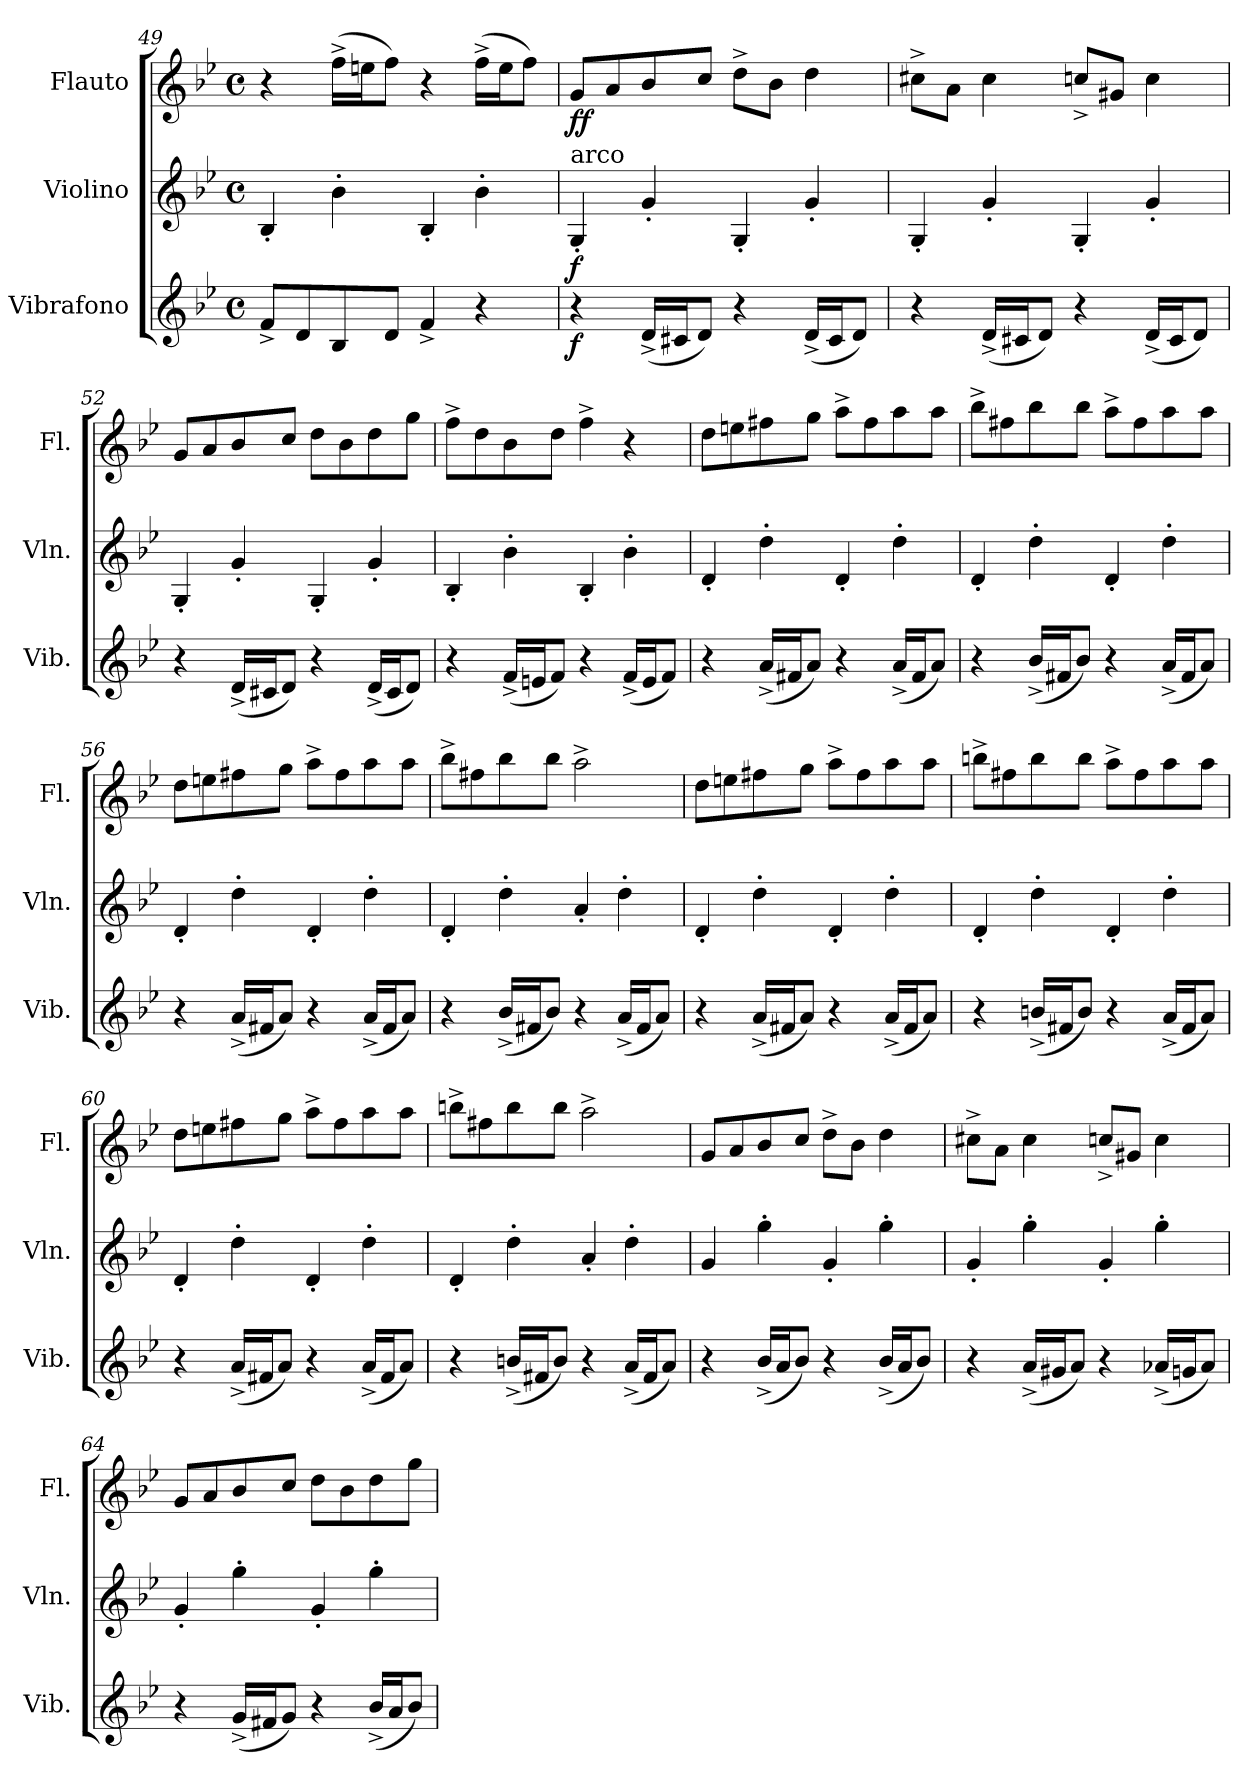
**kern	**dynam	**kern	**dynam	**kern	**dynam
*part3	*part3	*part2	*part2	*part1	*part1
*staff3	*staff3	*staff2	*staff2	*staff1	*staff1
*I"Vibrafono	*	*I"Violino	*	*I"Flauto	*
*I'Vib.	*	*I'Vln.	*	*I'Fl.	*
!!LO:LB:g=z
*clefG2	*	*clefG2	*	*clefG2	*
*k[b-e-]	*	*k[b-e-]	*	*k[b-e-]	*
*M4/4	*	*M4/4	*	*M4/4	*
*met(c)	*	*met(c)	*	*met(c)	*
=49	=49	=49	=49	=49	=49
8f^/L	.	4B-'/	.	4r	.
8d/	.	.	.	.	.
8B-/	.	4b-'\	.	(16ff^\LL	.
.	.	.	.	16een\J	.
8d/J	.	.	.	8ff\J)	.
4f^/	.	4B-'/	.	4r	.
4r	.	4b-'\	.	(16ff^\LL	.
.	.	.	.	16ee\J	.
.	.	.	.	8ff\J)	.
=50	=50	=50	=50	=50	=50
!	!	!LO:TX:a:t=arco	!	!	!
!	!LO:DY:b	!	!LO:DY:b	!	!LO:DY:b
4r	f	4G'/	f	8g/L	ff
.	.	.	.	8a/	.
(16d^/LL	.	4g'/	.	8b-/	.
16c#X/J	.	.	.	.	.
8d/J)	.	.	.	8cc/J	.
4r	.	4G'/	.	8dd^\L	.
.	.	.	.	8b-\J	.
(16d^/LL	.	4g'/	.	4dd\	.
16c#/J	.	.	.	.	.
8d/J)	.	.	.	.	.
=51	=51	=51	=51	=51	=51
4r	.	4G'/	.	8cc#X^\L	.
.	.	.	.	8a\J	.
(16d^/LL	.	4g'/	.	4cc#\	.
16c#X/J	.	.	.	.	.
8d/J)	.	.	.	.	.
4r	.	4G'/	.	8ccn^/L	.
.	.	.	.	8g#X/J	.
(16d^/LL	.	4g'/	.	4cc\	.
16c#/J	.	.	.	.	.
8d/J)	.	.	.	.	.
!!LO:PB:g=z
=52	=52	=52	=52	=52	=52
4r	.	4G'/	.	8g/L	.
.	.	.	.	8a/	.
(16d^/LL	.	4g'/	.	8b-/	.
16c#X/J	.	.	.	.	.
8d/J)	.	.	.	8cc/J	.
4r	.	4G'/	.	8dd\L	.
.	.	.	.	8b-\	.
(16d^/LL	.	4g'/	.	8dd\	.
16c#/J	.	.	.	.	.
8d/J)	.	.	.	8gg\J	.
=53	=53	=53	=53	=53	=53
4r	.	4B-'/	.	8ff^\L	.
.	.	.	.	8dd\	.
(16f^/LL	.	4b-'\	.	8b-\	.
16en/J	.	.	.	.	.
8f/J)	.	.	.	8dd\J	.
4r	.	4B-'/	.	4ff^\	.
(16f^/LL	.	4b-'\	.	4r	.
16e/J	.	.	.	.	.
8f/J)	.	.	.	.	.
=54	=54	=54	=54	=54	=54
4r	.	4d'/	.	8dd\L	.
.	.	.	.	8een\	.
(16a^/LL	.	4dd'\	.	8ff#X\	.
16f#X/J	.	.	.	.	.
8a/J)	.	.	.	8gg\J	.
4r	.	4d'/	.	8aa^\L	.
.	.	.	.	8ff#\	.
(16a^/LL	.	4dd'\	.	8aa\	.
16f#/J	.	.	.	.	.
8a/J)	.	.	.	8aa\J	.
!!LO:LB:g=z
=55	=55	=55	=55	=55	=55
4r	.	4d'/	.	8bb-^\L	.
.	.	.	.	8ff#X\	.
(16b-^/LL	.	4dd'\	.	8bb-\	.
16f#X/J	.	.	.	.	.
8b-/J)	.	.	.	8bb-\J	.
4r	.	4d'/	.	8aa^\L	.
.	.	.	.	8ff#\	.
(16a^/LL	.	4dd'\	.	8aa\	.
16f#/J	.	.	.	.	.
8a/J)	.	.	.	8aa\J	.
=56	=56	=56	=56	=56	=56
4r	.	4d'/	.	8dd\L	.
.	.	.	.	8een\	.
(16a^/LL	.	4dd'\	.	8ff#X\	.
16f#X/J	.	.	.	.	.
8a/J)	.	.	.	8gg\J	.
4r	.	4d'/	.	8aa^\L	.
.	.	.	.	8ff#\	.
(16a^/LL	.	4dd'\	.	8aa\	.
16f#/J	.	.	.	.	.
8a/J)	.	.	.	8aa\J	.
=57	=57	=57	=57	=57	=57
4r	.	4d'/	.	8bb-^\L	.
.	.	.	.	8ff#X\	.
(16b-^/LL	.	4dd'\	.	8bb-\	.
16f#X/J	.	.	.	.	.
8b-/J)	.	.	.	8bb-\J	.
4r	.	4a'/	.	2aa^\	.
(16a^/LL	.	4dd'\	.	.	.
16f#/J	.	.	.	.	.
8a/J)	.	.	.	.	.
!!LO:LB:g=z
=58	=58	=58	=58	=58	=58
4r	.	4d'/	.	8dd\L	.
.	.	.	.	8een\	.
(16a^/LL	.	4dd'\	.	8ff#X\	.
16f#X/J	.	.	.	.	.
8a/J)	.	.	.	8gg\J	.
4r	.	4d'/	.	8aa^\L	.
.	.	.	.	8ff#\	.
(16a^/LL	.	4dd'\	.	8aa\	.
16f#/J	.	.	.	.	.
8a/J)	.	.	.	8aa\J	.
=59	=59	=59	=59	=59	=59
4r	.	4d'/	.	8bbn^\L	.
.	.	.	.	8ff#X\	.
(16bn^/LL	.	4dd'\	.	8bb\	.
16f#X/J	.	.	.	.	.
8b/J)	.	.	.	8bb\J	.
4r	.	4d'/	.	8aa^\L	.
.	.	.	.	8ff#\	.
(16a^/LL	.	4dd'\	.	8aa\	.
16f#/J	.	.	.	.	.
8a/J)	.	.	.	8aa\J	.
=60	=60	=60	=60	=60	=60
4r	.	4d'/	.	8dd\L	.
.	.	.	.	8een\	.
(16a^/LL	.	4dd'\	.	8ff#X\	.
16f#X/J	.	.	.	.	.
8a/J)	.	.	.	8gg\J	.
4r	.	4d'/	.	8aa^\L	.
.	.	.	.	8ff#\	.
(16a^/LL	.	4dd'\	.	8aa\	.
16f#/J	.	.	.	.	.
8a/J)	.	.	.	8aa\J	.
!!LO:LB:g=z
=61	=61	=61	=61	=61	=61
4r	.	4d'/	.	8bbn^\L	.
.	.	.	.	8ff#X\	.
(16bn^/LL	.	4dd'\	.	8bb\	.
16f#X/J	.	.	.	.	.
8b/J)	.	.	.	8bb\J	.
4r	.	4a'/	.	2aa^\	.
(16a^/LL	.	4dd'\	.	.	.
16f#/J	.	.	.	.	.
8a/J)	.	.	.	.	.
=62	=62	=62	=62	=62	=62
4r	.	4g/	.	8g/L	.
.	.	.	.	8a/	.
(16b-^/LL	.	4gg'\	.	8b-/	.
16a/J	.	.	.	.	.
8b-/J)	.	.	.	8cc/J	.
4r	.	4g'/	.	8dd^\L	.
.	.	.	.	8b-\J	.
(16b-^/LL	.	4gg'\	.	4dd\	.
16a/J	.	.	.	.	.
8b-/J)	.	.	.	.	.
=63	=63	=63	=63	=63	=63
4r	.	4g'/	.	8cc#X^\L	.
.	.	.	.	8a\J	.
(16a^/LL	.	4gg'\	.	4cc#\	.
16g#X/J	.	.	.	.	.
8a/J)	.	.	.	.	.
4r	.	4g'/	.	8ccn^/L	.
.	.	.	.	8g#X/J	.
(16a-X^/LL	.	4gg'\	.	4cc\	.
16gn/J	.	.	.	.	.
8a-/J)	.	.	.	.	.
!!LO:PB:g=z
=64	=64	=64	=64	=64	=64
4r	.	4g'/	.	8g/L	.
.	.	.	.	8a/	.
(16g^/LL	.	4gg'\	.	8b-/	.
16f#X/J	.	.	.	.	.
8g/J)	.	.	.	8cc/J	.
4r	.	4g'/	.	8dd\L	.
.	.	.	.	8b-\	.
(16b-^/LL	.	4gg'\	.	8dd\	.
16a/J	.	.	.	.	.
8b-/J)	.	.	.	8gg\J	.
=	=	=	=	=	=
*-	*-	*-	*-	*-	*-
